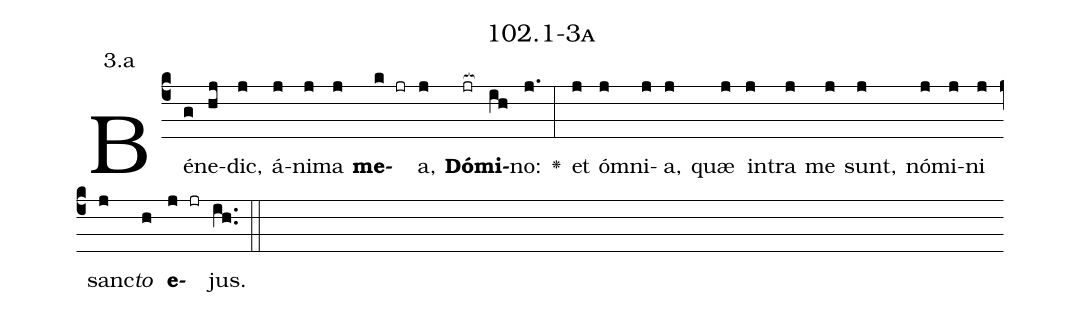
name: 102.1-3a;
annotation: 3.a;
%%
(c4)Bé(g)ne(hj)dic,(j) á(j)ni(j)ma(j) <b>me</b>(k jr)a,(j) <b>Dó</b>(jr[ocb:1{])<b>mi</b>(ih[ocb:0}])no:(j.) <v>\greheightstar</v>(:) et(j) óm(j)ni(j)a,(j) quæ(j) in(j)tra(j) me(j) sunt,(j) nó(j)mi(j)ni(j) sanc(j)<i>to</i>(h) <b>e</b>(j jr)jus.(ih..) (::)


%E(j) u(j) o(j) u(h) a(j) e.(ih..) (::)
